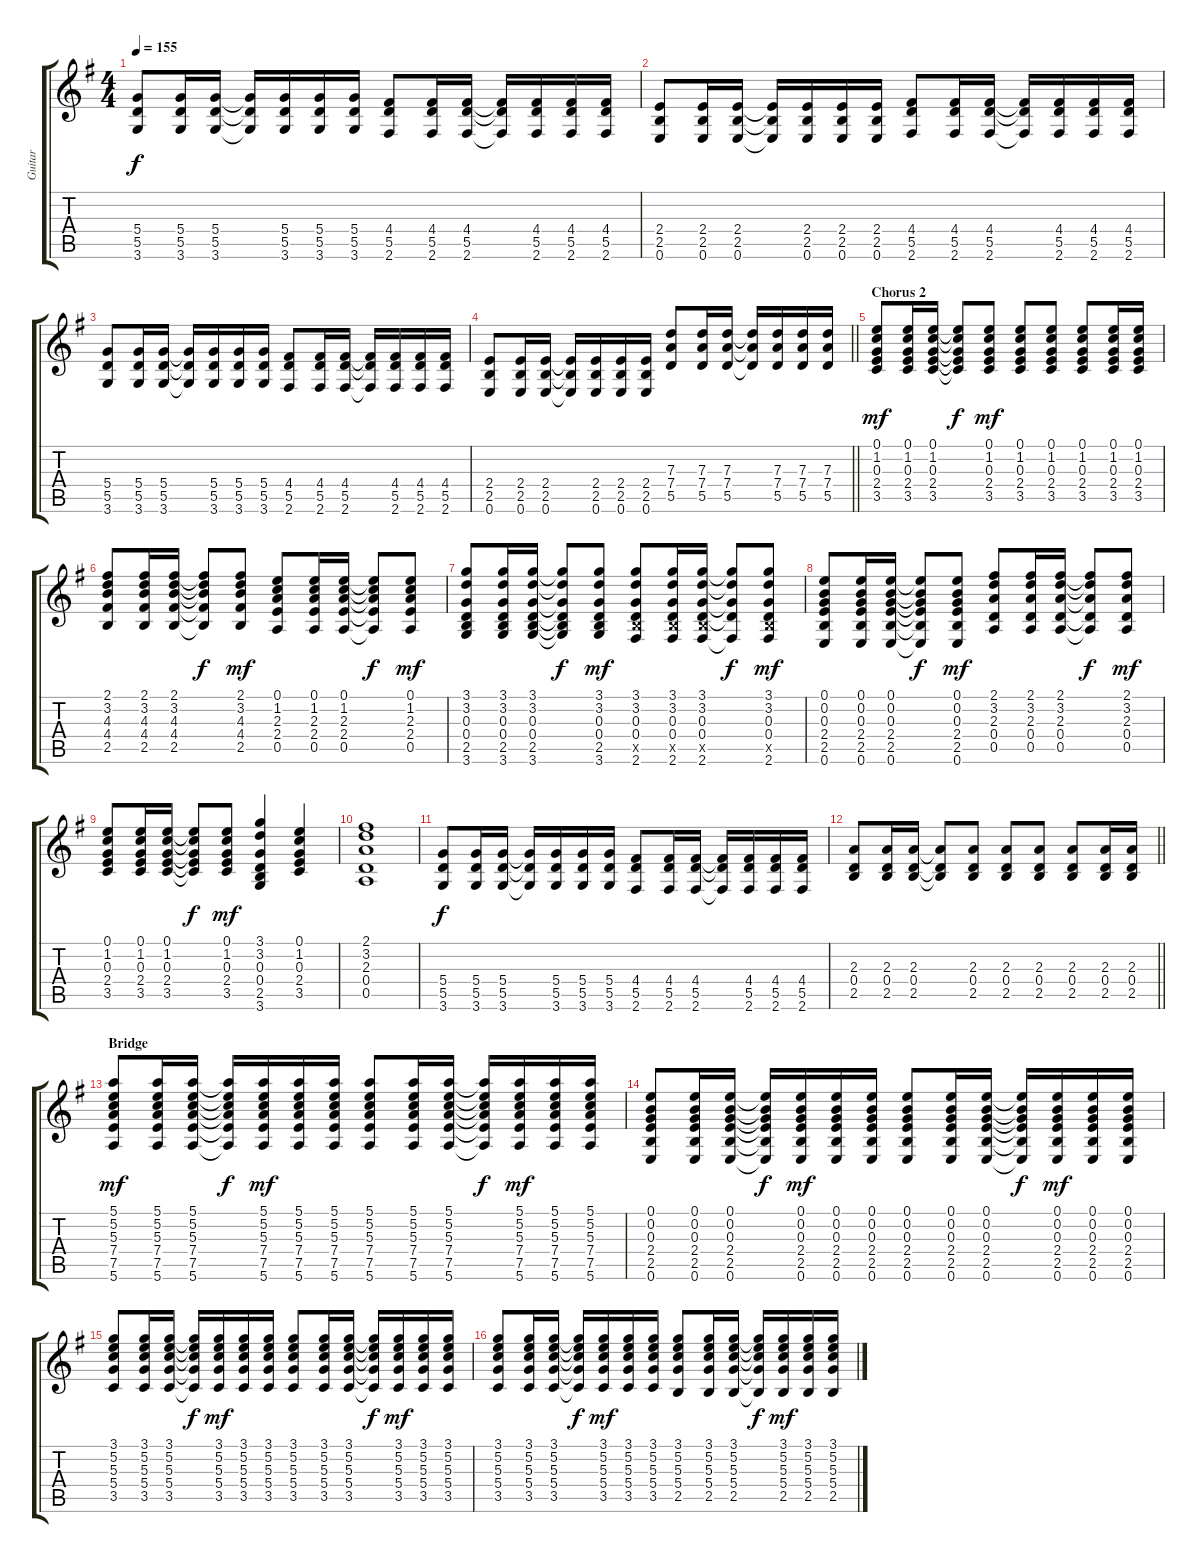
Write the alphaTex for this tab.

\track ("Guitar" "Guitar") {instrument distortionguitar}
\staff {score tabs}
\tuning (E4 B3 G3 D3 A2 E2) {hide}
\ts (4 4)
\tempo 155
\clef g2
\ks g
(5.4 5.5 3.6).8{dy f} (5.4 5.5 3.6).16 (5.4 5.5 3.6).16 (5.4{t} 5.5{t} 3.6{t}).16 (5.4 5.5 3.6).16 (5.4 5.5 3.6).16 (5.4 5.5 3.6).16 (4.4 5.5 2.6).8 (4.4 5.5 2.6).16 (4.4 5.5 2.6).16 (4.4{t} 5.5{t} 2.6{t}).16 (4.4 5.5 2.6).16 (4.4 5.5 2.6).16 (4.4 5.5 2.6).16 |
(2.4 2.5 0.6).8 (2.4 2.5 0.6).16 (2.4 2.5 0.6).16 (2.4{t} 2.5{t} 0.6{t}).16 (2.4 2.5 0.6).16 (2.4 2.5 0.6).16 (2.4 2.5 0.6).16 (4.4 5.5 2.6).8 (4.4 5.5 2.6).16 (4.4 5.5 2.6).16 (4.4{t} 5.5{t} 2.6{t}).16 (4.4 5.5 2.6).16 (4.4 5.5 2.6).16 (4.4 5.5 2.6).16 |
(5.4 5.5 3.6).8 (5.4 5.5 3.6).16 (5.4 5.5 3.6).16 (5.4{t} 5.5{t} 3.6{t}).16 (5.4 5.5 3.6).16 (5.4 5.5 3.6).16 (5.4 5.5 3.6).16 (4.4 5.5 2.6).8 (4.4 5.5 2.6).16 (4.4 5.5 2.6).16 (4.4{t} 5.5{t} 2.6{t}).16 (4.4 5.5 2.6).16 (4.4 5.5 2.6).16 (4.4 5.5 2.6).16 |
\barLineRight lightlight
(2.4 2.5 0.6).8 (2.4 2.5 0.6).16 (2.4 2.5 0.6).16 (2.4{t} 2.5{t} 0.6{t}).16 (2.4 2.5 0.6).16 (2.4 2.5 0.6).16 (2.4 2.5 0.6).16 (7.3 7.4 5.5).8 (7.3 7.4 5.5).16 (7.3 7.4 5.5).16 (7.3{t} 7.4{t} 5.5{t}).16 (7.3 7.4 5.5).16 (7.3 7.4 5.5).16 (7.3 7.4 5.5).16 |
\section ("" "Chorus 2")
(0.1 1.2 0.3 2.4 3.5).8{dy mf} (0.1 1.2 0.3 2.4 3.5).16 (0.1 1.2 0.3 2.4 3.5).16 (0.1{t} 1.2{t} 0.3{t} 2.4{t} 3.5{t}).8{dy f} (0.1 1.2 0.3 2.4 3.5).8{dy mf} (0.1 1.2 0.3 2.4 3.5).8 (0.1 1.2 0.3 2.4 3.5).8 (0.1 1.2 0.3 2.4 3.5).8 (0.1 1.2 0.3 2.4 3.5).16 (0.1 1.2 0.3 2.4 3.5).16 |
(2.1 3.2 4.3 4.4 2.5).8 (2.1 3.2 4.3 4.4 2.5).16 (2.1 3.2 4.3 4.4 2.5).16 (2.1{t} 3.2{t} 4.3{t} 4.4{t} 2.5{t}).8{dy f} (2.1 3.2 4.3 4.4 2.5).8{dy mf} (0.1 1.2 2.3 2.4 0.5).8 (0.1 1.2 2.3 2.4 0.5).16 (0.1 1.2 2.3 2.4 0.5).16 (0.1{t} 1.2{t} 2.3{t} 2.4{t} 0.5{t}).8{dy f} (0.1 1.2 2.3 2.4 0.5).8{dy mf} |
(3.1 3.2 0.3 0.4 2.5 3.6).8 (3.1 3.2 0.3 0.4 2.5 3.6).16 (3.1 3.2 0.3 0.4 2.5 3.6).16 (3.1{t} 3.2{t} 0.3{t} 0.4{t} 2.5{t} 3.6{t}).8{dy f} (3.1 3.2 0.3 0.4 2.5 3.6).8{dy mf} (3.1 3.2 0.3 0.4 2.5{x} 2.6).8 (3.1 3.2 0.3 0.4 2.5{x} 2.6).16 (3.1 3.2 0.3 0.4 2.5{x} 2.6).16 (3.1{t} 3.2{t} 0.3{t} 0.4{t} 2.6{t}).8{dy f} (3.1 3.2 0.3 0.4 2.5{x} 2.6).8{dy mf} |
(0.1 0.2 0.3 2.4 2.5 0.6).8 (0.1 0.2 0.3 2.4 2.5 0.6).16 (0.1 0.2 0.3 2.4 2.5 0.6).16 (0.1{t} 0.2{t} 0.3{t} 2.4{t} 2.5{t} 0.6{t}).8{dy f} (0.1 0.2 0.3 2.4 2.5 0.6).8{dy mf} (2.1 3.2 2.3 0.4 0.5).8 (2.1 3.2 2.3 0.4 0.5).16 (2.1 3.2 2.3 0.4 0.5).16 (2.1{t} 3.2{t} 2.3{t} 0.4{t} 0.5{t}).8{dy f} (2.1 3.2 2.3 0.4 0.5).8{dy mf} |
(0.1 1.2 0.3 2.4 3.5).8 (0.1 1.2 0.3 2.4 3.5).16 (0.1 1.2 0.3 2.4 3.5).16 (0.1{t} 1.2{t} 0.3{t} 2.4{t} 3.5{t}).8{dy f} (0.1 1.2 0.3 2.4 3.5).8{dy mf} (3.1 3.2 0.3 0.4 2.5 3.6).4 (0.1 1.2 0.3 2.4 3.5).4 |
(2.1 3.2 2.3 0.4 0.5).1 |
(5.4 5.5 3.6).8{dy f} (5.4 5.5 3.6).16 (5.4 5.5 3.6).16 (5.4{t} 5.5{t} 3.6{t}).16 (5.4 5.5 3.6).16 (5.4 5.5 3.6).16 (5.4 5.5 3.6).16 (4.4 5.5 2.6).8 (4.4 5.5 2.6).16 (4.4 5.5 2.6).16 (4.4{t} 5.5{t} 2.6{t}).16 (4.4 5.5 2.6).16 (4.4 5.5 2.6).16 (4.4 5.5 2.6).16 |
\barLineRight lightlight
(2.3 0.4 2.5).8 (2.3 0.4 2.5).16 (2.3 0.4 2.5).16 (2.3{t} 0.4{t} 2.5{t}).8 (2.3 0.4 2.5).8 (2.3 0.4 2.5).8 (2.3 0.4 2.5).8 (2.3 0.4 2.5).8 (2.3 0.4 2.5).16 (2.3 0.4 2.5).16 |
\section ("" "Bridge")
(5.1 5.2 5.3 7.4 7.5 5.6).8{dy mf} (5.1 5.2 5.3 7.4 7.5 5.6).16 (5.1 5.2 5.3 7.4 7.5 5.6).16 (5.1{t} 5.2{t} 5.3{t} 7.4{t} 7.5{t} 5.6{t}).16{dy f} (5.1 5.2 5.3 7.4 7.5 5.6).16{dy mf} (5.1 5.2 5.3 7.4 7.5 5.6).16 (5.1 5.2 5.3 7.4 7.5 5.6).16 (5.1 5.2 5.3 7.4 7.5 5.6).8 (5.1 5.2 5.3 7.4 7.5 5.6).16 (5.1 5.2 5.3 7.4 7.5 5.6).16 (5.1{t} 5.2{t} 5.3{t} 7.4{t} 7.5{t} 5.6{t}).16{dy f} (5.1 5.2 5.3 7.4 7.5 5.6).16{dy mf} (5.1 5.2 5.3 7.4 7.5 5.6).16 (5.1 5.2 5.3 7.4 7.5 5.6).16 |
(0.1 0.2 0.3 2.4 2.5 0.6).8 (0.1 0.2 0.3 2.4 2.5 0.6).16 (0.1 0.2 0.3 2.4 2.5 0.6).16 (0.1{t} 0.2{t} 0.3{t} 2.4{t} 2.5{t} 0.6{t}).16{dy f} (0.1 0.2 0.3 2.4 2.5 0.6).16{dy mf} (0.1 0.2 0.3 2.4 2.5 0.6).16 (0.1 0.2 0.3 2.4 2.5 0.6).16 (0.1 0.2 0.3 2.4 2.5 0.6).8 (0.1 0.2 0.3 2.4 2.5 0.6).16 (0.1 0.2 0.3 2.4 2.5 0.6).16 (0.1{t} 0.2{t} 0.3{t} 2.4{t} 2.5{t} 0.6{t}).16{dy f} (0.1 0.2 0.3 2.4 2.5 0.6).16{dy mf} (0.1 0.2 0.3 2.4 2.5 0.6).16 (0.1 0.2 0.3 2.4 2.5 0.6).16 |
(3.1 5.2 5.3 5.4 3.5).8 (3.1 5.2 5.3 5.4 3.5).16 (3.1 5.2 5.3 5.4 3.5).16 (3.1{t} 5.2{t} 5.3{t} 5.4{t} 3.5{t}).16{dy f} (3.1 5.2 5.3 5.4 3.5).16{dy mf} (3.1 5.2 5.3 5.4 3.5).16 (3.1 5.2 5.3 5.4 3.5).16 (3.1 5.2 5.3 5.4 3.5).8 (3.1 5.2 5.3 5.4 3.5).16 (3.1 5.2 5.3 5.4 3.5).16 (3.1{t} 5.2{t} 5.3{t} 5.4{t} 3.5{t}).16{dy f} (3.1 5.2 5.3 5.4 3.5).16{dy mf} (3.1 5.2 5.3 5.4 3.5).16 (3.1 5.2 5.3 5.4 3.5).16 |
(3.1 5.2 5.3 5.4 3.5).8 (3.1 5.2 5.3 5.4 3.5).16 (3.1 5.2 5.3 5.4 3.5).16 (3.1{t} 5.2{t} 5.3{t} 5.4{t} 3.5{t}).16{dy f} (3.1 5.2 5.3 5.4 3.5).16{dy mf} (3.1 5.2 5.3 5.4 3.5).16 (3.1 5.2 5.3 5.4 3.5).16 (3.1 5.2 5.3 5.4 2.5).8 (3.1 5.2 5.3 5.4 2.5).16 (3.1 5.2 5.3 5.4 2.5).16 (3.1{t} 5.2{t} 5.3{t} 5.4{t} 2.5{t}).16{dy f} (3.1 5.2 5.3 5.4 2.5).16{dy mf} (3.1 5.2 5.3 5.4 2.5).16 (3.1 5.2 5.3 5.4 2.5).16
